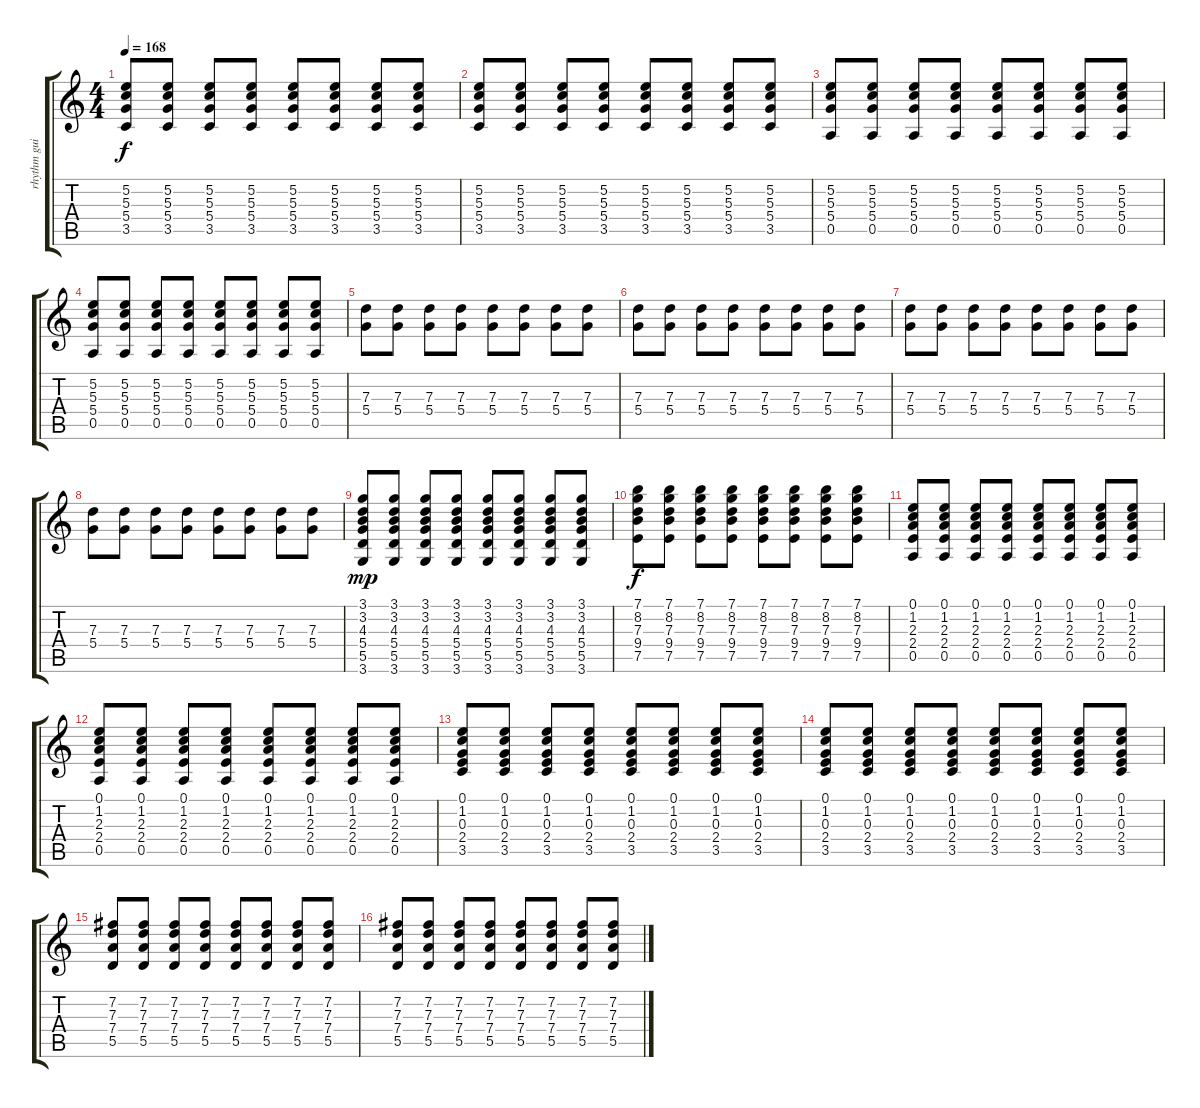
\track ("rhythm guitar" "rhythm gui") {instrument overdrivenguitar}
\staff {score tabs}
\tuning (E4 B3 G3 D3 A2 E2) {hide}
\ts (4 4)
\tempo 168
\clef g2
\ks c
(5.2 5.3 5.4 3.5).8{dy f} (5.2 5.3 5.4 3.5).8 (5.2 5.3 5.4 3.5).8 (5.2 5.3 5.4 3.5).8 (5.2 5.3 5.4 3.5).8 (5.2 5.3 5.4 3.5).8 (5.2 5.3 5.4 3.5).8 (5.2 5.3 5.4 3.5).8 |
(5.2 5.3 5.4 3.5).8 (5.2 5.3 5.4 3.5).8 (5.2 5.3 5.4 3.5).8 (5.2 5.3 5.4 3.5).8 (5.2 5.3 5.4 3.5).8 (5.2 5.3 5.4 3.5).8 (5.2 5.3 5.4 3.5).8 (5.2 5.3 5.4 3.5).8 |
(5.2 5.3 5.4 0.5).8 (5.2 5.3 5.4 0.5).8 (5.2 5.3 5.4 0.5).8 (5.2 5.3 5.4 0.5).8 (5.2 5.3 5.4 0.5).8 (5.2 5.3 5.4 0.5).8 (5.2 5.3 5.4 0.5).8 (5.2 5.3 5.4 0.5).8 |
(5.2 5.3 5.4 0.5).8 (5.2 5.3 5.4 0.5).8 (5.2 5.3 5.4 0.5).8 (5.2 5.3 5.4 0.5).8 (5.2 5.3 5.4 0.5).8 (5.2 5.3 5.4 0.5).8 (5.2 5.3 5.4 0.5).8 (5.2 5.3 5.4 0.5).8 |
(7.3 5.4).8{instrument electricguitarmuted} (7.3 5.4).8 (7.3 5.4).8 (7.3 5.4).8 (7.3 5.4).8 (7.3 5.4).8 (7.3 5.4).8 (7.3 5.4).8 |
(7.3 5.4).8 (7.3 5.4).8 (7.3 5.4).8 (7.3 5.4).8 (7.3 5.4).8 (7.3 5.4).8 (7.3 5.4).8 (7.3 5.4).8 |
(7.3 5.4).8 (7.3 5.4).8 (7.3 5.4).8 (7.3 5.4).8 (7.3 5.4).8 (7.3 5.4).8 (7.3 5.4).8 (7.3 5.4).8 |
(7.3 5.4).8 (7.3 5.4).8 (7.3 5.4).8 (7.3 5.4).8 (7.3 5.4).8 (7.3 5.4).8 (7.3 5.4).8 (7.3 5.4).8 |
(3.1 3.2 4.3 5.4 5.5 3.6).8{dy mp instrument overdrivenguitar} (3.1 3.2 4.3 5.4 5.5 3.6).8 (3.1 3.2 4.3 5.4 5.5 3.6).8 (3.1 3.2 4.3 5.4 5.5 3.6).8 (3.1 3.2 4.3 5.4 5.5 3.6).8 (3.1 3.2 4.3 5.4 5.5 3.6).8 (3.1 3.2 4.3 5.4 5.5 3.6).8 (3.1 3.2 4.3 5.4 5.5 3.6).8 |
(7.1 8.2 7.3 9.4 7.5).8{dy f} (7.1 8.2 7.3 9.4 7.5).8 (7.1 8.2 7.3 9.4 7.5).8 (7.1 8.2 7.3 9.4 7.5).8 (7.1 8.2 7.3 9.4 7.5).8 (7.1 8.2 7.3 9.4 7.5).8 (7.1 8.2 7.3 9.4 7.5).8 (7.1 8.2 7.3 9.4 7.5).8 |
(0.1 1.2 2.3 2.4 0.5).8 (0.1 1.2 2.3 2.4 0.5).8 (0.1 1.2 2.3 2.4 0.5).8 (0.1 1.2 2.3 2.4 0.5).8 (0.1 1.2 2.3 2.4 0.5).8 (0.1 1.2 2.3 2.4 0.5).8 (0.1 1.2 2.3 2.4 0.5).8 (0.1 1.2 2.3 2.4 0.5).8 |
(0.1 1.2 2.3 2.4 0.5).8 (0.1 1.2 2.3 2.4 0.5).8 (0.1 1.2 2.3 2.4 0.5).8 (0.1 1.2 2.3 2.4 0.5).8 (0.1 1.2 2.3 2.4 0.5).8 (0.1 1.2 2.3 2.4 0.5).8 (0.1 1.2 2.3 2.4 0.5).8 (0.1 1.2 2.3 2.4 0.5).8 |
(0.1 1.2 0.3 2.4 3.5).8 (0.1 1.2 0.3 2.4 3.5).8 (0.1 1.2 0.3 2.4 3.5).8 (0.1 1.2 0.3 2.4 3.5).8 (0.1 1.2 0.3 2.4 3.5).8 (0.1 1.2 0.3 2.4 3.5).8 (0.1 1.2 0.3 2.4 3.5).8 (0.1 1.2 0.3 2.4 3.5).8 |
(0.1 1.2 0.3 2.4 3.5).8 (0.1 1.2 0.3 2.4 3.5).8 (0.1 1.2 0.3 2.4 3.5).8 (0.1 1.2 0.3 2.4 3.5).8 (0.1 1.2 0.3 2.4 3.5).8 (0.1 1.2 0.3 2.4 3.5).8 (0.1 1.2 0.3 2.4 3.5).8 (0.1 1.2 0.3 2.4 3.5).8 |
(7.2 7.3 7.4 5.5).8 (7.2 7.3 7.4 5.5).8 (7.2 7.3 7.4 5.5).8 (7.2 7.3 7.4 5.5).8 (7.2 7.3 7.4 5.5).8 (7.2 7.3 7.4 5.5).8 (7.2 7.3 7.4 5.5).8 (7.2 7.3 7.4 5.5).8 |
(7.2 7.3 7.4 5.5).8 (7.2 7.3 7.4 5.5).8 (7.2 7.3 7.4 5.5).8 (7.2 7.3 7.4 5.5).8 (7.2 7.3 7.4 5.5).8 (7.2 7.3 7.4 5.5).8 (7.2 7.3 7.4 5.5).8 (7.2 7.3 7.4 5.5).8
